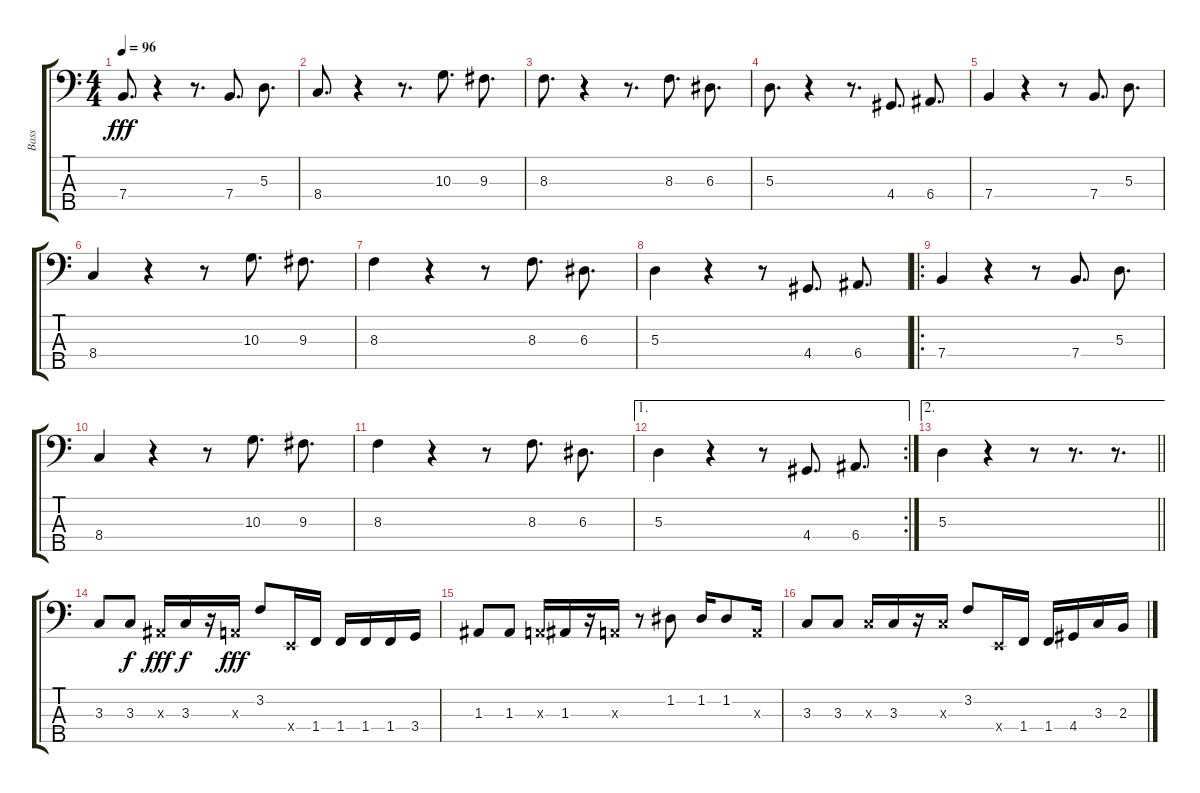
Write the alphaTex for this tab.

\track ("Bass" "Bass") {instrument electricbasspick}
\staff {score tabs}
\tuning (G2 D2 A1 E1 B0) {hide}
\ts (4 4)
\tempo 96
\clef f4
\ks c
7.4.8{d dy fff instrument electricbasspick} r.4 r.8{d} 7.4.8{d} 5.3.8{d} |
8.4.8{d} r.4 r.8{d} 10.3.8{d} 9.3.8{d} |
8.3.8{d} r.4 r.8{d} 8.3.8{d} 6.3.8{d} |
5.3.8{d} r.4 r.8{d} 4.4.8{d} 6.4.8{d} |
7.4.4 r.4 r.8 7.4.8{d} 5.3.8{d} |
8.4.4 r.4 r.8 10.3.8{d} 9.3.8{d} |
8.3.4 r.4 r.8 8.3.8{d} 6.3.8{d} |
5.3.4 r.4 r.8 4.4.8{d} 6.4.8{d} |
\ro
7.4.4 r.4 r.8 7.4.8{d} 5.3.8{d} |
8.4.4 r.4 r.8 10.3.8{d} 9.3.8{d} |
8.3.4 r.4 r.8 8.3.8{d} 6.3.8{d} |
\ae 1
\rc 2
5.3.4 r.4 r.8 4.4.8{d} 6.4.8{d} |
\ae 2
\barLineRight lightlight
5.3.4 r.4 r.8 r.8{d} r.8{d} |
3.3.8 3.3.8{dy f} 1.3{x}.16{dy fff} 3.3.16{dy f} r.16 0.3{x}.16{dy fff} 3.2.8 0.4{x}.16 1.4.16 1.4.16 1.4.16 1.4.16 3.4.16 |
1.3.8 1.3.8 0.3{x}.16 1.3.16 r.16 0.3{x}.16 r.8 1.2.8 1.2.16 1.2.8 0.3{x}.16 |
3.3.8 3.3.8 3.3{x}.16 3.3.16 r.16 3.3{x}.16 3.2.8 0.4{x}.16 1.4.16 1.4.16 4.4.16 3.3.16 2.3.16
